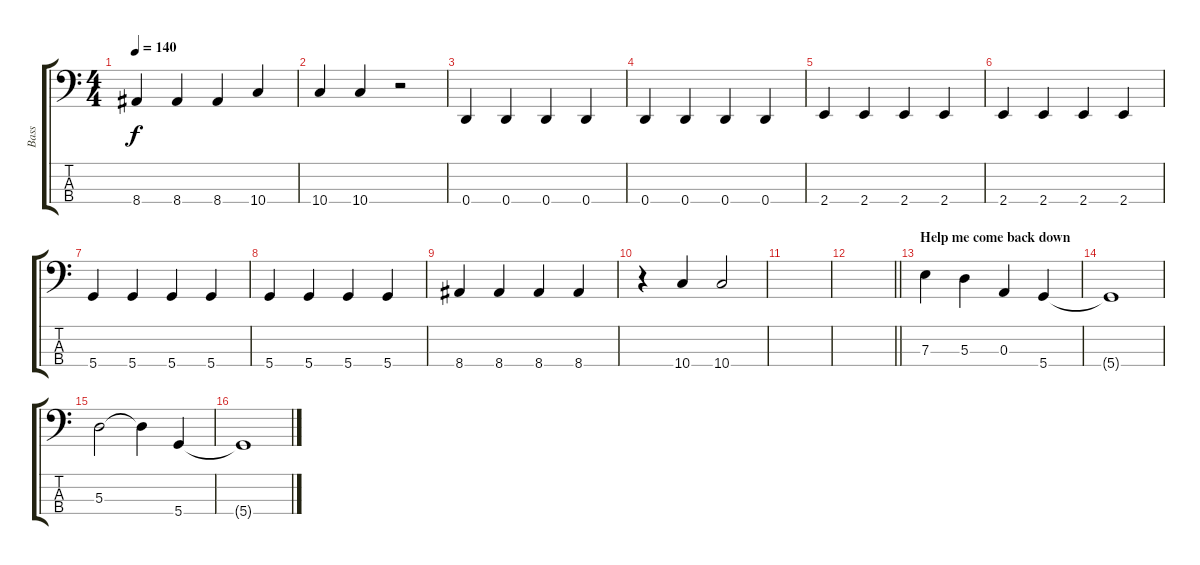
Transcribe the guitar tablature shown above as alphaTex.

\track ("Bass" "Bass") {instrument electricbassfinger}
\staff {score tabs}
\tuning (G2 D2 A1 D1) {hide}
\ts (4 4)
\tempo 140
\clef f4
\ks c
8.4.4{dy f} 8.4.4 8.4.4 10.4.4 |
10.4.4 10.4.4 r.2 |
0.4.4 0.4.4 0.4.4 0.4.4 |
0.4.4 0.4.4 0.4.4 0.4.4 |
2.4.4 2.4.4 2.4.4 2.4.4 |
2.4.4 2.4.4 2.4.4 2.4.4 |
5.4.4 5.4.4 5.4.4 5.4.4 |
5.4.4 5.4.4 5.4.4 5.4.4 |
8.4.4 8.4.4 8.4.4 8.4.4 |
r.4 10.4.4 10.4.2 |
|
\barLineRight lightlight
|
\section ("" "Help me come back down")
7.3.4 5.3.4 0.3.4 5.4.4 |
5.4{t}.1 |
5.3.2 5.3{t}.4 5.4.4 |
5.4{t}.1
